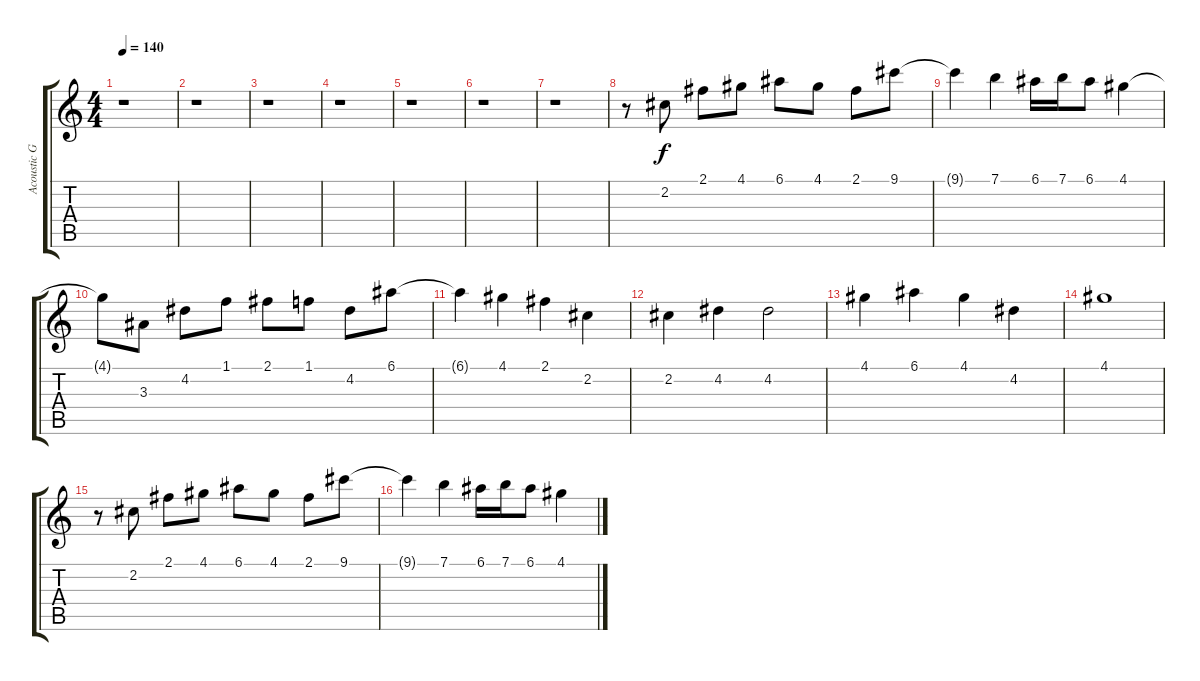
\track ("Acoustic Guitar" "Acoustic G") {instrument acousticguitarnylon}
\staff {score tabs}
\tuning (E4 B3 G3 D3 A2 E2) {hide}
\ts (4 4)
\tempo 140
\clef g2
\ks c
r.1{dy f} |
r.1 |
r.1 |
r.1 |
r.1 |
r.1 |
r.1 |
r.8 2.2.8 2.1.8 4.1.8 6.1.8 4.1.8 2.1.8 9.1.8 |
9.1{t}.4 7.1.4 6.1.16 7.1.16 6.1.8 4.1.4 |
4.1{t}.8 3.3.8 4.2.8 1.1.8 2.1.8 1.1.8 4.2.8 6.1.8 |
6.1{t}.4 4.1.4 2.1.4 2.2.4 |
2.2.4 4.2.4 4.2.2 |
4.1.4 6.1.4 4.1.4 4.2.4 |
4.1.1 |
r.8 2.2.8 2.1.8 4.1.8 6.1.8 4.1.8 2.1.8 9.1.8 |
9.1{t}.4 7.1.4 6.1.16 7.1.16 6.1.8 4.1.4
